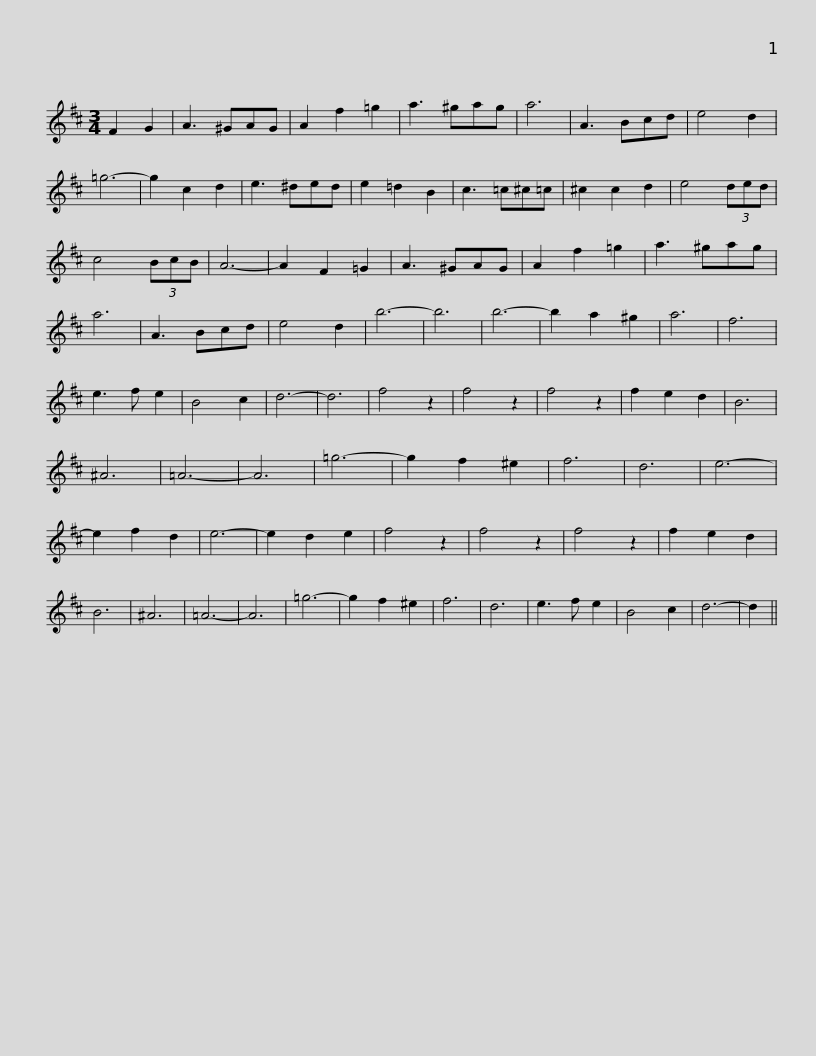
X:1
L:1/8
M:3/4
I:linebreak $
K:D
V:1 treble
V:1
 F2 G2 | A3 ^GAG | A2 f2 =g2 | a3 ^gag | a6 | %5
 A3 Bcd | e4 d2 | =g6- | g2 c2 d2 | e3 ^ded | %10
 e2 =d2 B2 |$ c3 =c^c=c | ^c2 c2 d2 | e4 (3ded | c4 (3BcB | %15
 A6- | A2 F2 =G2 | A3 ^GAG | A2 f2 =g2 | a3 ^gag | %20
 a6 |$ A3 Bcd | e4 d2 | b6- | b6 | %25
 b6- | b2 a2 ^g2 | a6 | f6 | e3 f e2 | %30
 B4 c2 | d6- | d6 | f4 z2 | f4 z2 | %35
 f4 z2 |$ f2 e2 d2 | B6 | ^A6 | =A6- | %40
 A6 | =g6- | g2 f2 ^e2 | f6 | d6 | %45
 e6- | e2 f2 d2 | e6- | e2 d2 e2 | f4 z2 | %50
 f4 z2 | f4 z2 |$ f2 e2 d2 | B6 | ^A6 | %55
 =A6- | A6 | =g6- | g2 f2 ^e2 | f6 | %60
 d6 | e3 f e2 | B4 c2 | d6- | d2 || %65
